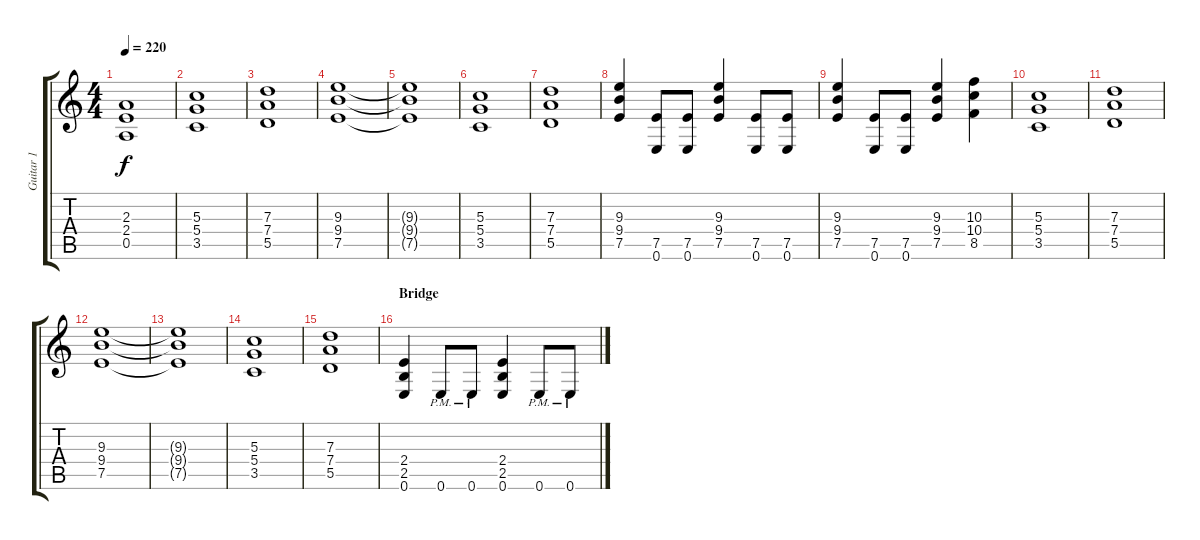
\track ("Guitar 1" "Guitar 1") {instrument distortionguitar}
\staff {score tabs}
\tuning (E4 B3 G3 D3 A2 E2) {hide}
\ts (4 4)
\tempo 220
\clef g2
\ks c
(2.3{t} 2.4{t} 0.5{t}).1{dy f} |
(5.3 5.4 3.5).1 |
(7.3 7.4 5.5).1 |
(9.3 9.4 7.5).1 |
(9.3{t} 9.4{t} 7.5{t}).1 |
(5.3 5.4 3.5).1 |
(7.3 7.4 5.5).1 |
(9.3 9.4 7.5).4 (7.5 0.6).8 (7.5 0.6).8 (9.3 9.4 7.5).4 (7.5 0.6).8 (7.5 0.6).8 |
(9.3 9.4 7.5).4 (7.5 0.6).8 (7.5 0.6).8 (9.3 9.4 7.5).4 (10.3 10.4 8.5).4 |
(5.3 5.4 3.5).1 |
(7.3 7.4 5.5).1 |
(9.3 9.4 7.5).1 |
(9.3{t} 9.4{t} 7.5{t}).1 |
(5.3 5.4 3.5).1 |
(7.3 7.4 5.5).1 |
\section ("" "Bridge")
(2.4 2.5 0.6).4 0.6{pm}.8 0.6{pm}.8 (2.4 2.5 0.6).4 0.6{pm}.8 0.6{pm}.8
